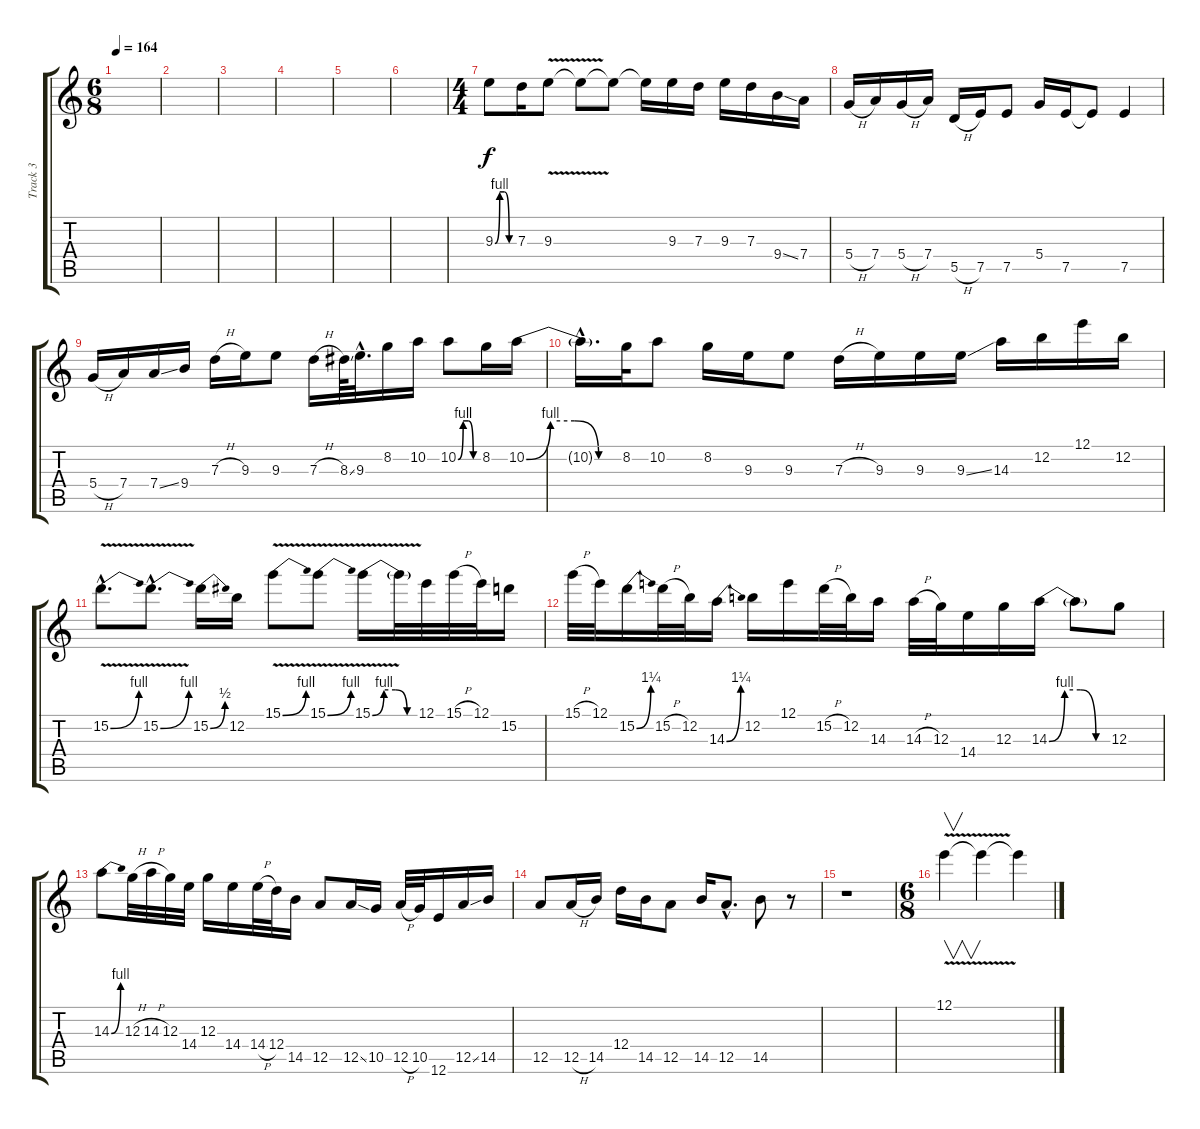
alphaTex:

\track ("Track 3" "Track 3") {instrument distortionguitar}
\staff {score tabs}
\tuning (E4 B3 G3 D3 A2 E2) {hide}
\ts (6 8)
\tempo 164
\clef g2
\ks c
|
|
|
|
|
|
\ts (4 4)
9.3{be (custom 0 0 15 4 30 4 45 0 60 0)}.8 7.3.16 9.3{v}.8 9.3{t}.8 9.3{t}.8 9.3{t}.16 9.3.16 7.3.16 9.3.16 7.3.16 9.4{ss}.16 7.4.16 |
5.4{h}.16 7.4.16 5.4{h}.16 7.4.16 5.5{h}.16 7.5.16 7.5.8 5.4.16 7.5.16 7.5{t}.8 7.5.4 |
5.4{h}.16 7.4.16 7.4{ss}.16 9.4.16 7.3{h}.16 9.3.16 9.3.8 7.3{h}.16 8.3{ss}.64 9.3{hac}.32{d} 8.2.16 10.2.16 10.2{be (custom 0 0 15 4 30 4 45 0 60 0)}.8 8.2.16 10.2{be (custom 0 0 15 4 30 4 45 0 60 0)}.16 |
10.2{hac t}.16{d} 8.2.32 10.2.8 8.2.16 9.3.16 9.3.8 7.3{h}.16 9.3.16 9.3.16 9.3{ss}.16 14.3.16 12.2.16 12.1.16 12.2.16 |
15.2{be (bend 0 0 60 4) v hac}.8{d} 15.2{be (bend 0 0 60 4) v hac}.8{d} 15.2{be (bend 0 0 60 2)}.16 12.2.16 15.1{be (bend 0 0 60 4) v}.8 15.1{be (bend 0 0 60 4) v}.8 15.1{be (custom 0 0 15 4 30 4 45 0 60 0) v}.16 15.1{t}.32 12.1.32 15.1{h}.32 12.1.32 15.2.16 |
15.1{h}.32 12.1.32 15.2{be (bend 0 0 60 5)}.16 15.2{h}.32 12.2.32 14.3{be (bend 0 0 60 5)}.16 12.2.16 12.1.16 15.2{h}.32 12.2.32 14.3.16 14.3{h}.32 12.3.32 14.4.16 12.3.16 14.3{be (custom 0 0 15 4 30 4 45 0 60 0)}.16 14.3{t}.8 12.3.8 |
14.3{be (bend 0 0 60 4)}.8 12.3{h}.32 14.3{h}.32 12.3.32 14.4.32 12.3.16 14.4.16 14.4{h}.32 12.4.32 14.5.16 12.5.8 12.5{ss}.16 10.5.16 12.5{h}.32 10.5.32 12.6.16 12.5{ss}.16 14.5.16 |
12.5.8 12.5{h}.16 14.5.16 12.4.16 14.5.16 12.5.8 14.5.16 12.5{hac}.8{d} 14.5.8 r.8 |
r.1 |
\ts (6 8)
12.1{v}.4{v} 12.1{t}.4 12.1{t}.4
